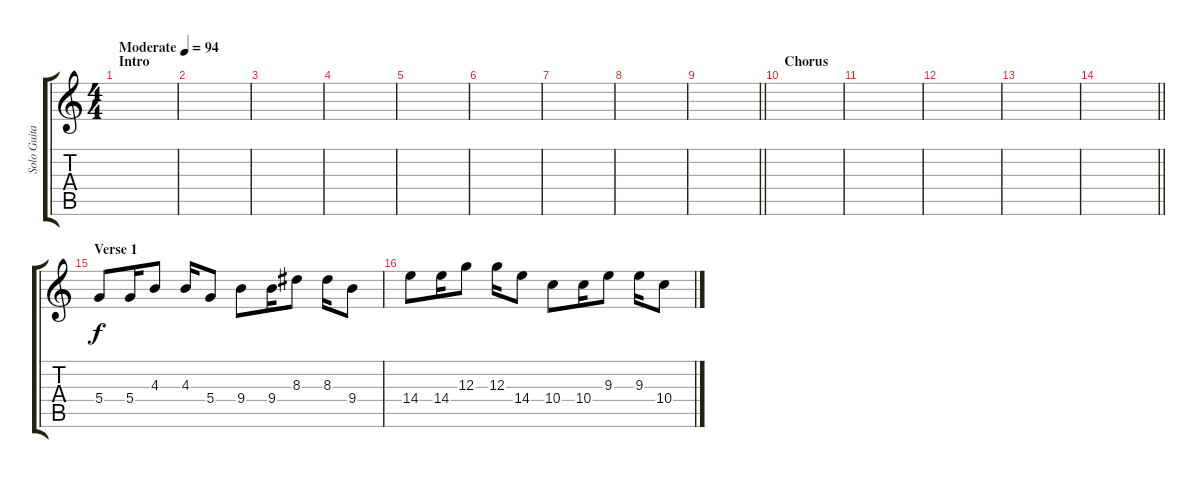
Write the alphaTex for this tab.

\track ("Solo Guitar" "Solo Guita") {instrument electricguitarclean}
\staff {score tabs}
\tuning (E4 B3 G3 D3 A2 E2) {hide}
\ts (4 4)
\section ("" "Intro")
\tempo (94 "Moderate")
\clef g2
\ks c
|
|
|
|
|
|
|
|
\barLineRight lightlight
|
\section ("" "Chorus")
|
|
|
|
\barLineRight lightlight
|
\section ("" "Verse 1")
5.4.8 5.4.16 4.3.8 4.3.16 5.4.8 9.4.8 9.4.16 8.3.8 8.3.16 9.4.8 |
14.4.8 14.4.16 12.3.8 12.3.16 14.4.8 10.4.8 10.4.16 9.3.8 9.3.16 10.4.8
